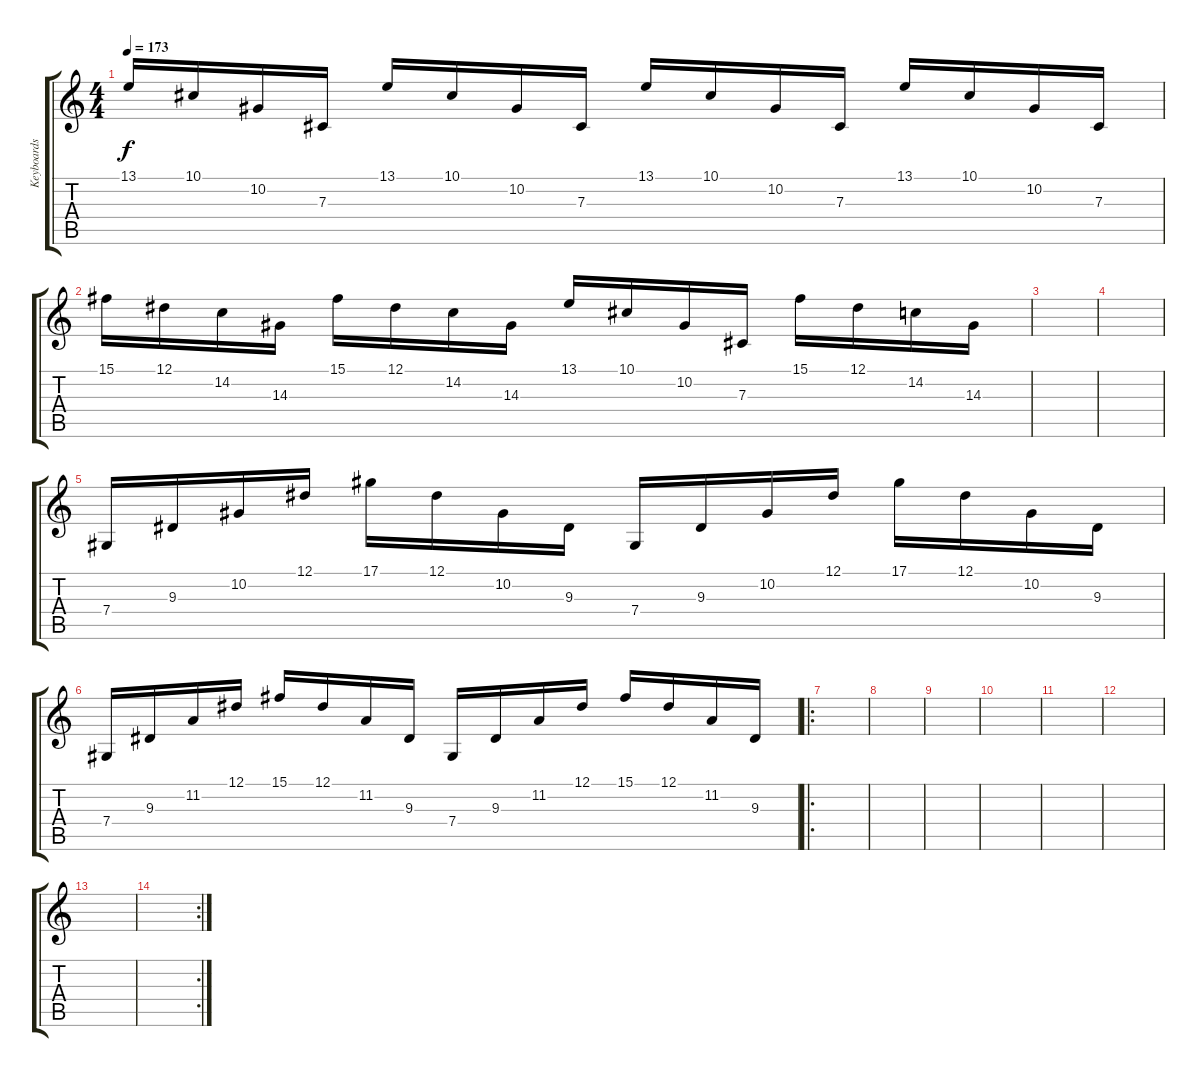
\track ("Keyboards right hand" "Keyboards ") {instrument harpsichord}
\staff {score tabs}
\tuning (Eb4 Bb3 Gb3 Db3 Ab2 Eb2) {hide}
\ts (4 4)
\tempo 173
\clef g2
\ks c
13.1.16{dy f} 10.1.16 10.2.16 7.3.16 13.1.16 10.1.16 10.2.16 7.3.16 13.1.16 10.1.16 10.2.16 7.3.16 13.1.16 10.1.16 10.2.16 7.3.16 |
15.1.16 12.1.16 14.2.16 14.3.16 15.1.16 12.1.16 14.2.16 14.3.16 13.1.16 10.1.16 10.2.16 7.3.16 15.1.16 12.1.16 14.2.16 14.3.16 |
|
|
7.4.16 9.3.16 10.2.16 12.1.16 17.1.16 12.1.16 10.2.16 9.3.16 7.4.16 9.3.16 10.2.16 12.1.16 17.1.16 12.1.16 10.2.16 9.3.16 |
7.4.16 9.3.16 11.2.16 12.1.16 15.1.16 12.1.16 11.2.16 9.3.16 7.4.16 9.3.16 11.2.16 12.1.16 15.1.16 12.1.16 11.2.16 9.3.16 |
\ro
|
|
|
|
|
|
|
\rc 2
